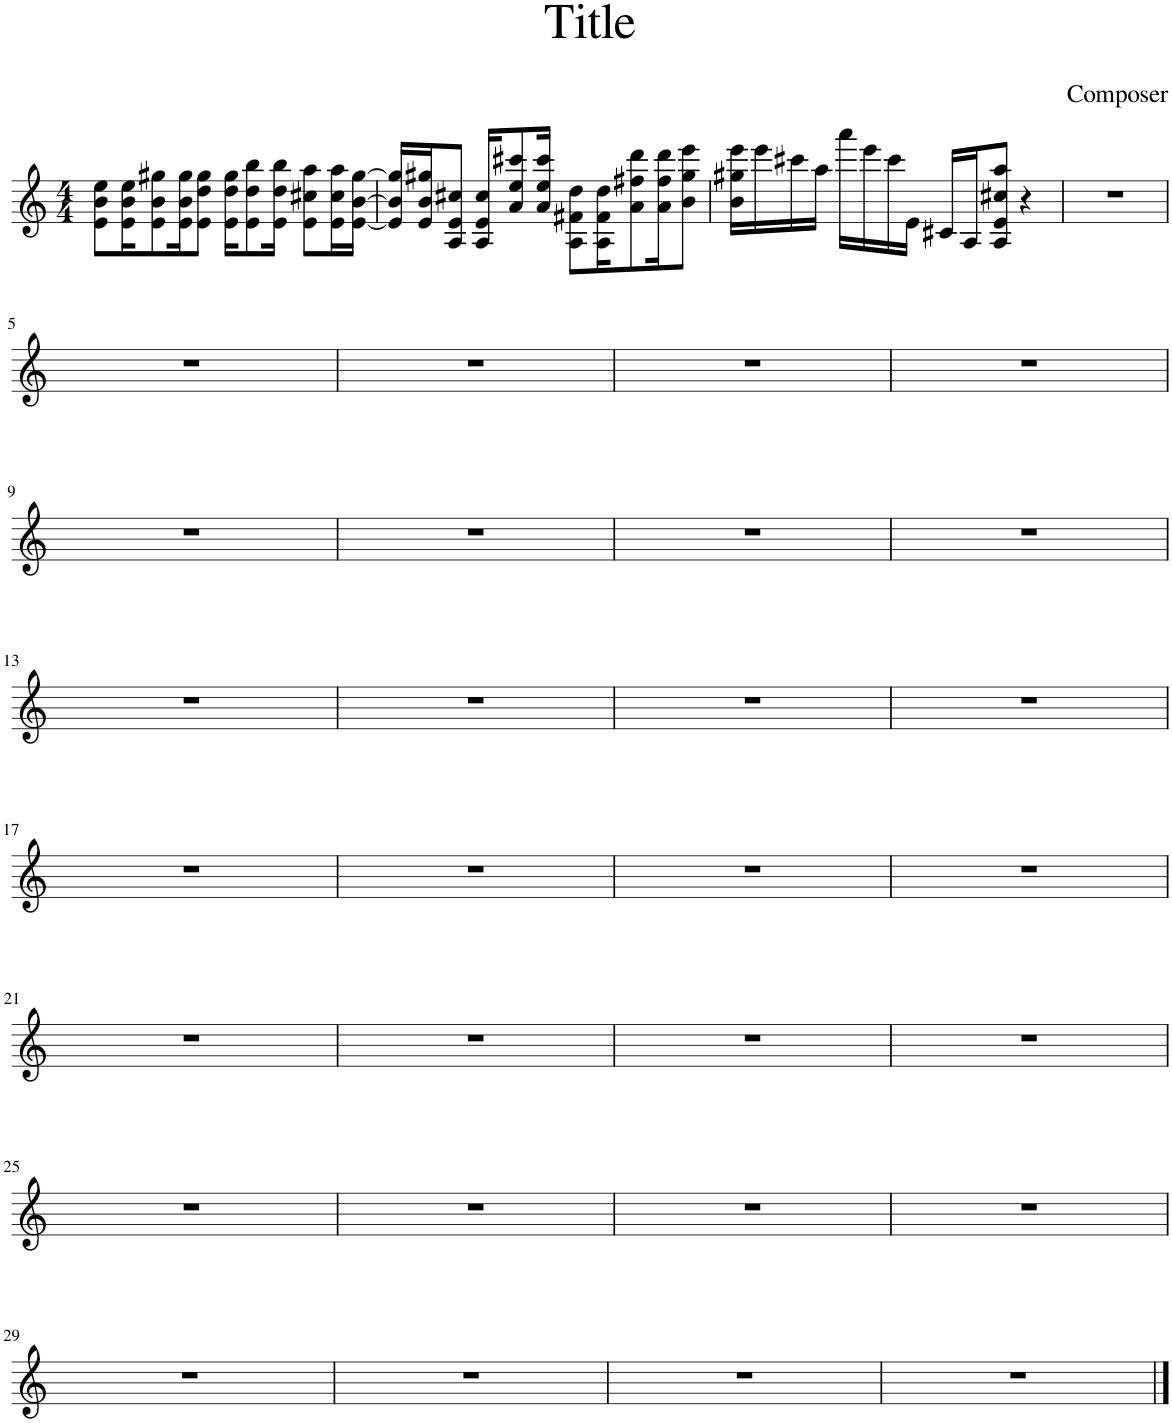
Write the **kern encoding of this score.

**kern
*part1
*staff1
*I"Piano
*I'Pno.
*clefG2
*k[]
*M4/4
=1
8e\ 8b\ 8ee\L
16e\ 16b\ 16ee\K
8e\ 8b\ 8gg#X\
16e\ 16b\ 16gg#\K
8e\ 8dd\ 8gg#\J
16e\ 16dd\ 16gg#\KL
8e\ 8dd\ 8bb\
16e\ 16dd\ 16bb\Jk
8e\ 8cc#X\ 8aa\L
16e\ 16cc#\ 16aa\L
[16e\ [16b\ [16gg#\JJ
=2
16e/] 16b/] 16gg#/]LL
16e/ 16b/ 16gg#X/J
8A/ 8e/ 8cc#X/J
16A/ 16e/ 16cc#/KL
8a/ 8ee/ 8ccc#X/
16a/ 16ee/ 16ccc#/Jk
8A\ 8f#X\ 8dd\L
16A\ 16f#\ 16dd\K
8a\ 8ff#X\ 8ddd\
16a\ 16ff#\ 16ddd\K
8b\ 8gg#\ 8eee\J
=3
16b\ 16gg#X\ 16eee\LL
16eee\
16ccc#X\
16aa\JJ
16aaa\LL
16eee\
16ccc#\
16e\JJ
16c#X/LL
16A/J
8A/ 8e/ 8cc#X/ 8aa/J
4r
=4
1r
!!LO:LB:g=z
=5
1r
=6
1r
=7
1r
=8
1r
!!LO:LB:g=z
=9
1r
=10
1r
=11
1r
=12
1r
!!LO:LB:g=z
=13
1r
=14
1r
=15
1r
=16
1r
!!LO:LB:g=z
=17
1r
=18
1r
=19
1r
=20
1r
!!LO:LB:g=z
=21
1r
=22
1r
=23
1r
=24
1r
!!LO:LB:g=z
=25
1r
=26
1r
=27
1r
=28
1r
!!LO:LB:g=z
=29
1r
=30
1r
=31
1r
=32
1r
==
*-
